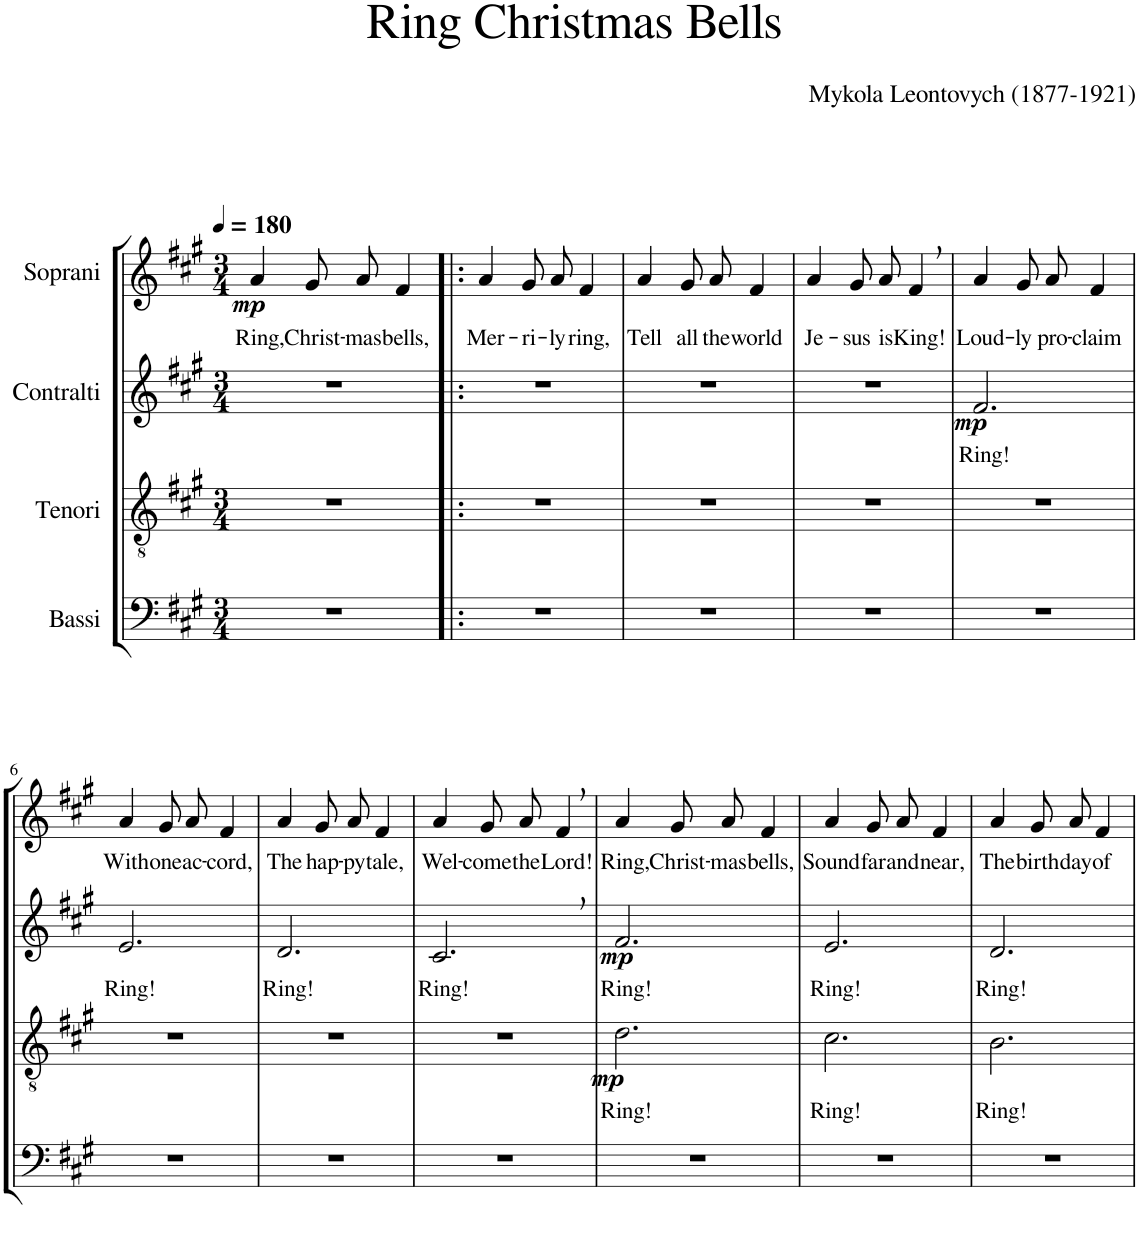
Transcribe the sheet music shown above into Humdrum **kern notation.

**kern	**kern	**text	**dynam	**kern	**text	**dynam	**kern	**text	**dynam
*part4	*part3	*part3	*part3	*part2	*part2	*part2	*part1	*part1	*part1
*staff4	*staff3	*staff3	*staff3	*staff2	*staff2	*staff2	*staff1	*staff1	*staff1
*I"Bassi	*I"Tenori	*	*	*I"Contralti	*	*	*I"Soprani	*	*
*clefF4	*clefGv2	*	*	*clefG2	*	*	*clefG2	*	*
*	*	*	*	*	*	*	*Trd1c2	*	*
*k[f#c#g#]	*k[f#c#g#]	*	*	*k[f#c#g#]	*	*	*k[f#c#g#]	*	*
*A:	*A:	*	*	*A:	*	*	*A:	*	*
*M3/4	*M3/4	*	*	*M3/4	*	*	*M3/4	*	*
*MM180	*MM180	*	*	*MM180	*	*	*MM180	*	*
=1	=1	=1	=1	=1	=1	=1	=1	=1	=1
!	!	!	!	!	!	!	!	!LO:LY:b	!LO:DY:b
2.r	2.r	.	.	2.r	.	.	4a/	Ring,	mp
!	!	!	!	!	!	!	!	!LO:LY:b	!
.	.	.	.	.	.	.	8g#/L	Christ-	.
!	!	!	!	!	!	!	!	!LO:LY:b	!
.	.	.	.	.	.	.	8a/J	-mas	.
!	!	!	!	!	!	!	!	!LO:LY:b	!
.	.	.	.	.	.	.	4f#/	bells,	.
=2!|:	=2!|:	=2!|:	=2!|:	=2!|:	=2!|:	=2!|:	=2!|:	=2!|:	=2!|:
!	!	!	!	!	!	!	!	!LO:LY:b	!
2.r	2.r	.	.	2.r	.	.	4a/	Mer-	.
!	!	!	!	!	!	!	!	!LO:LY:b	!
.	.	.	.	.	.	.	8g#/L	-ri-	.
!	!	!	!	!	!	!	!	!LO:LY:b	!
.	.	.	.	.	.	.	8a/J	-ly	.
!	!	!	!	!	!	!	!	!LO:LY:b	!
.	.	.	.	.	.	.	4f#/	ring,	.
=3	=3	=3	=3	=3	=3	=3	=3	=3	=3
!	!	!	!	!	!	!	!	!LO:LY:b	!
2.r	2.r	.	.	2.r	.	.	4a/	Tell	.
!	!	!	!	!	!	!	!	!LO:LY:b	!
.	.	.	.	.	.	.	8g#/L	all	.
!	!	!	!	!	!	!	!	!LO:LY:b	!
.	.	.	.	.	.	.	8a/J	the	.
!	!	!	!	!	!	!	!	!LO:LY:b	!
.	.	.	.	.	.	.	4f#/	world	.
=4	=4	=4	=4	=4	=4	=4	=4	=4	=4
!	!	!	!	!	!	!	!	!LO:LY:b	!
2.r	2.r	.	.	2.r	.	.	4a/	Je-	.
!	!	!	!	!	!	!	!	!LO:LY:b	!
.	.	.	.	.	.	.	8g#/L	-sus	.
!	!	!	!	!	!	!	!	!LO:LY:b	!
.	.	.	.	.	.	.	8a/J	is	.
!	!	!	!	!	!	!	!	!LO:LY:b	!
.	.	.	.	.	.	.	4f#,/	King!	.
=5	=5	=5	=5	=5	=5	=5	=5	=5	=5
!	!	!	!	!	!LO:LY:b	!LO:DY:b	!	!LO:LY:b	!
2.r	2.r	.	.	2.f#/	Ring!	mp	4a/	Loud-	.
!	!	!	!	!	!	!	!	!LO:LY:b	!
.	.	.	.	.	.	.	8g#/L	-ly	.
!	!	!	!	!	!	!	!	!LO:LY:b	!
.	.	.	.	.	.	.	8a/J	pro-	.
!	!	!	!	!	!	!	!	!LO:LY:b	!
.	.	.	.	.	.	.	4f#/	-claim	.
!!LO:LB:g=z
=6	=6	=6	=6	=6	=6	=6	=6	=6	=6
!	!	!	!	!	!LO:LY:b	!	!	!LO:LY:b	!
2.r	2.r	.	.	2.e/	Ring!	.	4a/	With	.
!	!	!	!	!	!	!	!	!LO:LY:b	!
.	.	.	.	.	.	.	8g#/L	one	.
!	!	!	!	!	!	!	!	!LO:LY:b	!
.	.	.	.	.	.	.	8a/J	ac-	.
!	!	!	!	!	!	!	!	!LO:LY:b	!
.	.	.	.	.	.	.	4f#/	-cord,	.
=7	=7	=7	=7	=7	=7	=7	=7	=7	=7
!	!	!	!	!	!LO:LY:b	!	!	!LO:LY:b	!
2.r	2.r	.	.	2.d/	Ring!	.	4a/	The	.
!	!	!	!	!	!	!	!	!LO:LY:b	!
.	.	.	.	.	.	.	8g#/L	hap-	.
!	!	!	!	!	!	!	!	!LO:LY:b	!
.	.	.	.	.	.	.	8a/J	-py	.
!	!	!	!	!	!	!	!	!LO:LY:b	!
.	.	.	.	.	.	.	4f#/	tale,	.
=8	=8	=8	=8	=8	=8	=8	=8	=8	=8
!	!	!	!	!	!LO:LY:b	!	!	!LO:LY:b	!
2.r	2.r	.	.	2.c#,/	Ring!	.	4a/	Wel-	.
!	!	!	!	!	!	!	!	!LO:LY:b	!
.	.	.	.	.	.	.	8g#/L	-come	.
!	!	!	!	!	!	!	!	!LO:LY:b	!
.	.	.	.	.	.	.	8a/J	the	.
!	!	!	!	!	!	!	!	!LO:LY:b	!
.	.	.	.	.	.	.	4f#,/	Lord!	.
=9	=9	=9	=9	=9	=9	=9	=9	=9	=9
!	!	!LO:LY:b	!LO:DY:b	!	!LO:LY:b	!LO:DY:b	!	!LO:LY:b	!
2.r	2.d\	Ring!	mp	2.f#/	Ring!	mp	4a/	Ring,	.
!	!	!	!	!	!	!	!	!LO:LY:b	!
.	.	.	.	.	.	.	8g#/L	Christ-	.
!	!	!	!	!	!	!	!	!LO:LY:b	!
.	.	.	.	.	.	.	8a/J	-mas	.
!	!	!	!	!	!	!	!	!LO:LY:b	!
.	.	.	.	.	.	.	4f#/	bells,	.
=10	=10	=10	=10	=10	=10	=10	=10	=10	=10
!	!	!LO:LY:b	!	!	!LO:LY:b	!	!	!LO:LY:b	!
2.r	2.c#\	Ring!	.	2.e/	Ring!	.	4a/	Sound	.
!	!	!	!	!	!	!	!	!LO:LY:b	!
.	.	.	.	.	.	.	8g#/L	far	.
!	!	!	!	!	!	!	!	!LO:LY:b	!
.	.	.	.	.	.	.	8a/J	and	.
!	!	!	!	!	!	!	!	!LO:LY:b	!
.	.	.	.	.	.	.	4f#/	near,	.
=11	=11	=11	=11	=11	=11	=11	=11	=11	=11
!	!	!LO:LY:b	!	!	!LO:LY:b	!	!	!LO:LY:b	!
2.r	2.B\	Ring!	.	2.d/	Ring!	.	4a/	The	.
!	!	!	!	!	!	!	!	!LO:LY:b	!
.	.	.	.	.	.	.	8g#/L	birth	.
!	!	!	!	!	!	!	!	!LO:LY:b	!
.	.	.	.	.	.	.	8a/J	day	.
!	!	!	!	!	!	!	!	!LO:LY:b	!
.	.	.	.	.	.	.	4f#/	of	.
=	=	=	=	=	=	=	=	=	=
*-	*-	*-	*-	*-	*-	*-	*-	*-	*-
